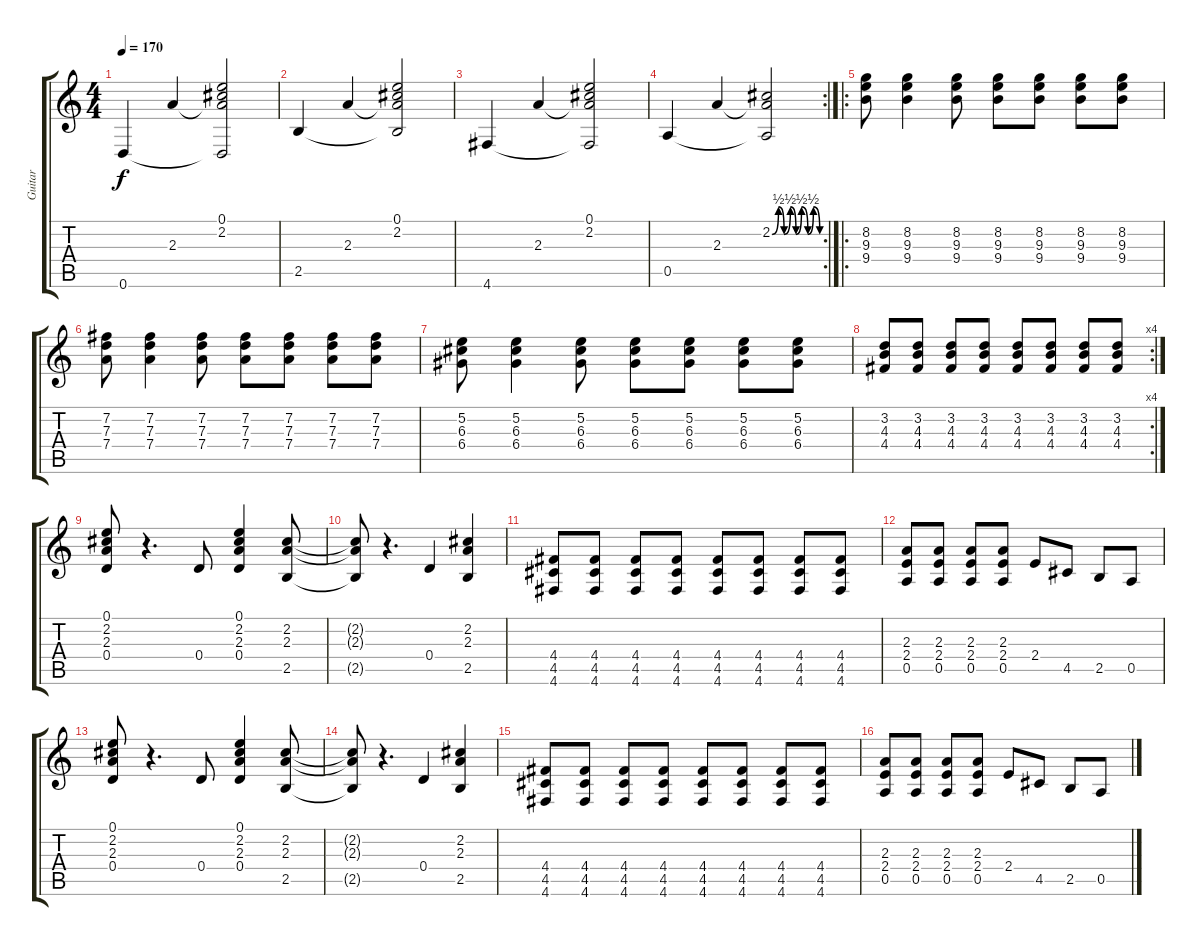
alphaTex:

\track ("Guitar" "Guitar") {instrument distortionguitar}
\staff {score tabs}
\tuning (E4 B3 G3 D3 A2 D2) {hide}
\ts (4 4)
\tempo 170
\clef g2
\ks c
0.6.4{dy f} 2.3.4 (0.1 2.2 2.3{t} 0.6{t}).2 |
2.5.4 2.3.4 (0.1 2.2 2.3{t} 2.5{t}).2 |
4.6.4 2.3.4 (0.1 2.2 2.3{t} 4.6{t}).2 |
\rc 2
0.5.4 2.3.4 (2.2{be (custom 0 0 8 2 15 0 23 2 30 0 37 2 45 0 52 2 60 0)} 2.3{t} 0.5{t}).2 |
\ro
(8.2 9.3 9.4).8 (8.2 9.3 9.4).4 (8.2 9.3 9.4).8 (8.2 9.3 9.4).8 (8.2 9.3 9.4).8 (8.2 9.3 9.4).8 (8.2 9.3 9.4).8 |
(7.2 7.3 7.4).8 (7.2 7.3 7.4).4 (7.2 7.3 7.4).8 (7.2 7.3 7.4).8 (7.2 7.3 7.4).8 (7.2 7.3 7.4).8 (7.2 7.3 7.4).8 |
(5.2 6.3 6.4).8 (5.2 6.3 6.4).4 (5.2 6.3 6.4).8 (5.2 6.3 6.4).8 (5.2 6.3 6.4).8 (5.2 6.3 6.4).8 (5.2 6.3 6.4).8 |
\rc 4
(3.2 4.3 4.4).8 (3.2 4.3 4.4).8 (3.2 4.3 4.4).8 (3.2 4.3 4.4).8 (3.2 4.3 4.4).8 (3.2 4.3 4.4).8 (3.2 4.3 4.4).8 (3.2 4.3 4.4).8 |
(0.1 2.2 2.3 0.4).8 r.4{d} 0.4.8 (0.1 2.2 2.3 0.4).4 (2.2 2.3 2.5).8 |
(2.2{t} 2.3{t} 2.5{t}).8 r.4{d} 0.4.4 (2.2 2.3 2.5).4 |
(4.4 4.5 4.6).8 (4.4 4.5 4.6).8 (4.4 4.5 4.6).8 (4.4 4.5 4.6).8 (4.4 4.5 4.6).8 (4.4 4.5 4.6).8 (4.4 4.5 4.6).8 (4.4 4.5 4.6).8 |
(2.3 2.4 0.5).8 (2.3 2.4 0.5).8 (2.3 2.4 0.5).8 (2.3 2.4 0.5).8 2.4.8 4.5.8 2.5.8 0.5.8 |
(0.1 2.2 2.3 0.4).8 r.4{d} 0.4.8 (0.1 2.2 2.3 0.4).4 (2.2 2.3 2.5).8 |
(2.2{t} 2.3{t} 2.5{t}).8 r.4{d} 0.4.4 (2.2 2.3 2.5).4 |
(4.4 4.5 4.6).8 (4.4 4.5 4.6).8 (4.4 4.5 4.6).8 (4.4 4.5 4.6).8 (4.4 4.5 4.6).8 (4.4 4.5 4.6).8 (4.4 4.5 4.6).8 (4.4 4.5 4.6).8 |
(2.3 2.4 0.5).8 (2.3 2.4 0.5).8 (2.3 2.4 0.5).8 (2.3 2.4 0.5).8 2.4.8 4.5.8 2.5.8 0.5.8
